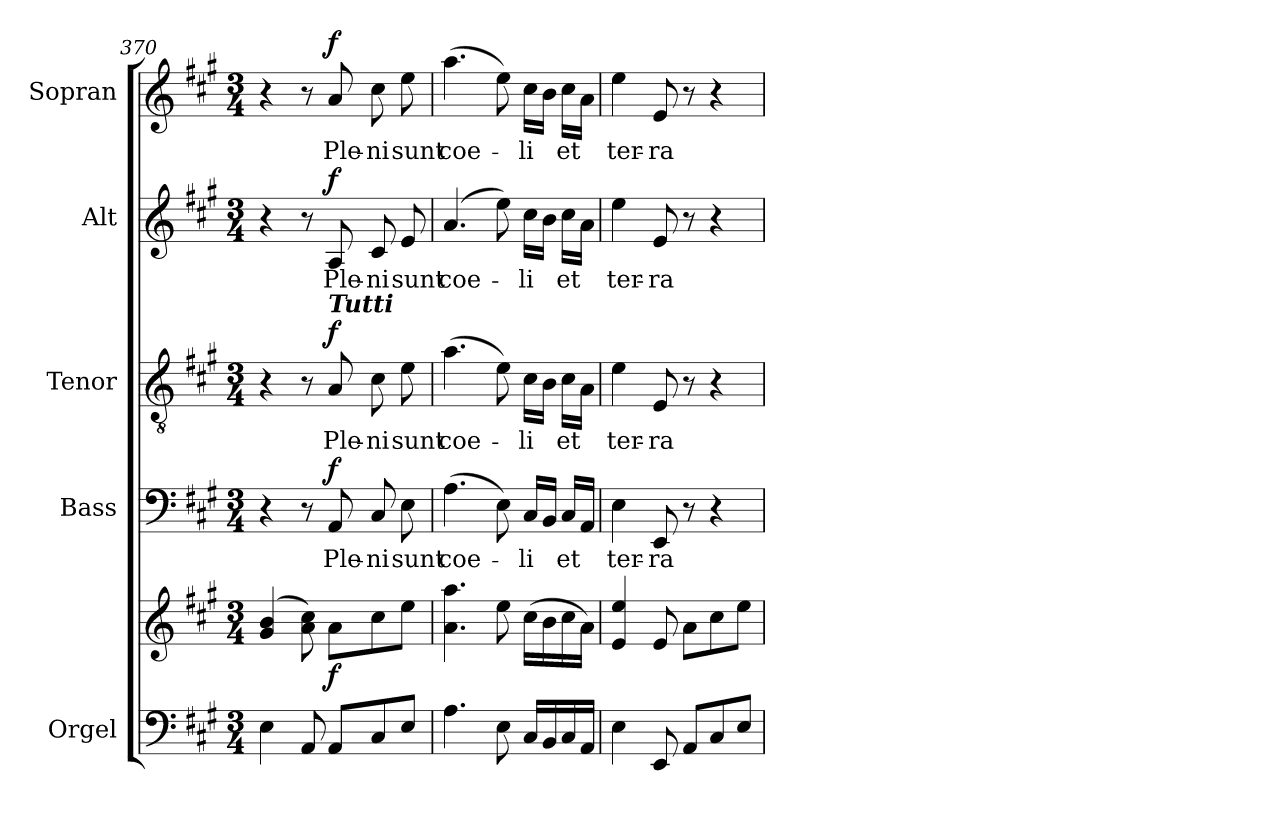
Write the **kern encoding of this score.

**kern	**kern	**dynam	**kern	**text	**dynam	**kern	**text	**dynam	**kern	**text	**dynam	**kern	**text	**dynam
*part5	*part5	*part5	*part4	*part4	*part4	*part3	*part3	*part3	*part2	*part2	*part2	*part1	*part1	*part1
*staff6	*staff5	*staff5/6	*staff4	*staff4	*staff4	*staff3	*staff3	*staff3	*staff2	*staff2	*staff2	*staff1	*staff1	*staff1
*I"Orgel	*	*	*I"Bass	*	*	*I"Tenor	*	*	*I"Alt	*	*	*I"Sopran	*	*
*I'Org.	*	*	*I'B.	*	*	*I'T.	*	*	*I'A.	*	*	*I'S.	*	*
*clefF4	*clefG2	*	*clefF4	*	*	*clefGv2	*	*	*clefG2	*	*	*clefG2	*	*
*k[f#c#g#]	*k[f#c#g#]	*	*k[f#c#g#]	*	*	*k[f#c#g#]	*	*	*k[f#c#g#]	*	*	*k[f#c#g#]	*	*
*A:	*A:	*	*A:	*	*	*A:	*	*	*A:	*	*	*A:	*	*
*M3/4	*M3/4	*	*M3/4	*	*	*M3/4	*	*	*M3/4	*	*	*M3/4	*	*
=370	=370	=370	=370	=370	=370	=370	=370	=370	=370	=370	=370	=370	=370	=370
4E\	(4g#/ 4b/	.	4r	.	.	4r	.	.	4r	.	.	4r	.	.
8AA/	8a\ 8cc#\)	.	8r	.	.	8r	.	.	8r	.	.	8r	.	.
!	!	!	!	!	!	!LO:TX:a:Bi:t=Tutti	!	!	!	!	!	!	!	!
!	!	!LO:DY:b	!	!LO:LY:b	!LO:DY:a	!	!LO:LY:b	!LO:DY:a	!	!LO:LY:b	!LO:DY:a	!	!LO:LY:b	!LO:DY:a
8AA/L	8a\L	f	8AA/	Ple-	f	8A/	Ple-	f	8A/	Ple-	f	8a/	Ple-	f
!	!	!	!	!LO:LY:b	!	!	!LO:LY:b	!	!	!LO:LY:b	!	!	!LO:LY:b	!
8C#/	8cc#\	.	8C#/	-ni	.	8c#\	-ni	.	8c#/	-ni	.	8cc#\	-ni	.
!	!	!	!	!LO:LY:b	!	!	!LO:LY:b	!	!	!LO:LY:b	!	!	!LO:LY:b	!
8E/J	8ee\J	.	8E\	sunt	.	8e\	sunt	.	8e/	sunt	.	8ee\	sunt	.
=371	=371	=371	=371	=371	=371	=371	=371	=371	=371	=371	=371	=371	=371	=371
!	!	!	!	!LO:LY:b	!	!	!LO:LY:b	!	!	!LO:LY:b	!	!	!LO:LY:b	!
4.A\	4.a\ 4.aa\	.	(>4.A\	coe-	.	(>4.a\	coe-	.	(4.a/	coe-	.	(>4.aa\	coe-	.
8E\	8ee\	.	8E\)	.	.	8e\)	.	.	8ee\)	.	.	8ee\)	.	.
!	!	!	!	!LO:LY:b	!	!	!LO:LY:b	!	!	!LO:LY:b	!	!	!LO:LY:b	!
16C#/LL	(>16cc#\LL	.	16C#/LL	-li	.	16c#\LL	-li	.	16cc#\LL	-li	.	16cc#\LL	-li	.
16BB/	16b\	.	16BB/JJ	.	.	16B\JJ	.	.	16b\JJ	.	.	16b\JJ	.	.
!	!	!	!	!LO:LY:b	!	!	!LO:LY:b	!	!	!LO:LY:b	!	!	!LO:LY:b	!
16C#/	16cc#\	.	16C#/LL	et	.	16c#\LL	et	.	16cc#\LL	et	.	16cc#\LL	et	.
16AA/JJ	16a\JJ)	.	16AA/JJ	.	.	16A\JJ	.	.	16a\JJ	.	.	16a\JJ	.	.
=372	=372	=372	=372	=372	=372	=372	=372	=372	=372	=372	=372	=372	=372	=372
!	!	!	!	!LO:LY:b	!	!	!LO:LY:b	!	!	!LO:LY:b	!	!	!LO:LY:b	!
4E\	4e/ 4ee/	.	4E\	ter-	.	4e\	ter-	.	4ee\	ter-	.	4ee\	ter-	.
!	!	!	!	!LO:LY:b	!	!	!LO:LY:b	!	!	!LO:LY:b	!	!	!LO:LY:b	!
8EE/	8e/	.	8EE/	-ra	.	8E/	-ra	.	8e/	-ra	.	8e/	-ra	.
8AA/L	8a\L	.	8r	.	.	8r	.	.	8r	.	.	8r	.	.
8C#/	8cc#\	.	4r	.	.	4r	.	.	4r	.	.	4r	.	.
8E/J	8ee\J	.	.	.	.	.	.	.	.	.	.	.	.	.
=	=	=	=	=	=	=	=	=	=	=	=	=	=	=
*-	*-	*-	*-	*-	*-	*-	*-	*-	*-	*-	*-	*-	*-	*-
